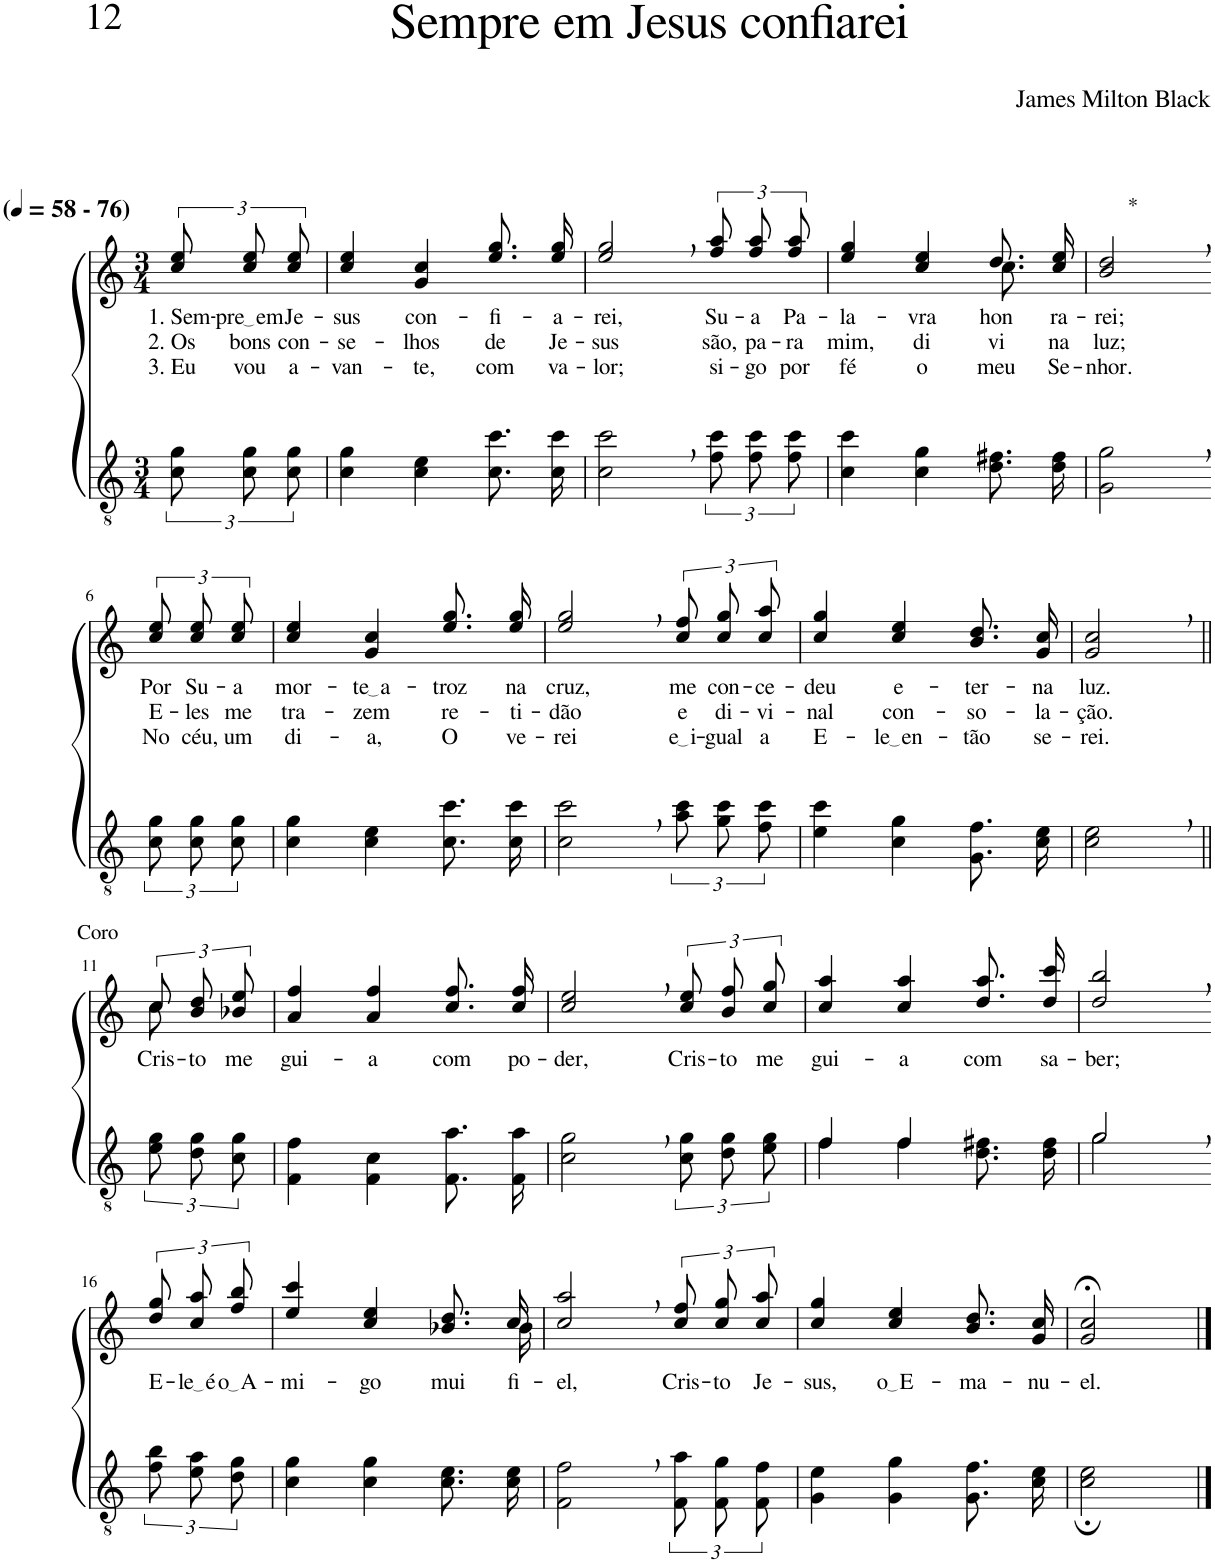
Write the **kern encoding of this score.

**kern	**kern	**text	**text	**text
*part2	*part1	*part1	*part1	*part1
*staff2	*staff1	*staff1	*staff1	*staff1
*I"Parte III e IV	*I"Parte I e II	*	*	*
*clefGv2	*clefG2	*	*	*
*Trd5c9	*Trd5c9	*	*	*
*k[]	*k[]	*	*	*
*M3/4	*M3/4	*	*	*
*MM58	*MM58	*	*	*
=1	=1	=1	=1	=1
!	!LO:TX:a:B:t=(	!	!	!
!	!LO:TX:a:B:t=- 76)	!	!	!
!	!	!LO:LY:b	!LO:LY:b	!LO:LY:b
12c\ 12g\L	12cc\ 12ee\L	1. Sem-	2. Os	3. Eu
!	!	!LO:LY:b	!LO:LY:b	!LO:LY:b
12c\ 12g\	12cc\ 12ee\	pre em	bons	vou
!	!	!LO:LY:b	!LO:LY:b	!LO:LY:b
12c\ 12g\J	12cc\ 12ee\J	Je-	con-	a-
=2	=2	=2	=2	=2
!	!	!LO:LY:b	!LO:LY:b	!LO:LY:b
4c\ 4g\	4cc/ 4ee/	-sus	-se-	-van-
!	!	!LO:LY:b	!LO:LY:b	!LO:LY:b
4c\ 4e\	4g/ 4cc/	con-	-lhos	-te,
!	!	!LO:LY:b	!LO:LY:b	!LO:LY:b
8.c\ 8.cc\L	8.ee\ 8.gg\L	-fi-	de	com
!	!	!LO:LY:b	!LO:LY:b	!LO:LY:b
16c\ 16cc\Jk	16ee\ 16gg\Jk	-a-	Je-	va-
=3	=3	=3	=3	=3
!	!	!LO:LY:b	!LO:LY:b	!LO:LY:b
2c\, 2cc\,	2ee/, 2gg/,	-rei,	-sus	-lor;
!	!	!LO:LY:b	!LO:LY:b	!LO:LY:b
12f\ 12cc\L	12ff\ 12aa\L	Su-	são,	si-
!	!	!LO:LY:b	!LO:LY:b	!LO:LY:b
12f\ 12cc\	12ff\ 12aa\	-a	pa-	-go
!	!	!LO:LY:b	!LO:LY:b	!LO:LY:b
12f\ 12cc\J	12ff\ 12aa\J	Pa-	-ra	por
=4	=4	=4	=4	=4
!	!	!LO:LY:b	!LO:LY:b	!LO:LY:b
*	*^	*	*	*
4c\ 4cc\	4ee/ 4gg/	2ryy	-la-	mim,	fé
!	!	!	!LO:LY:b	!LO:LY:b	!LO:LY:b
4c\ 4g\	4cc/ 4ee/	.	-vra	di-	o
!	!	!	!LO:LY:b	!LO:LY:b	!LO:LY:b
8.d\ 8.f#X\L	8.dd\L	8.cc\	hon-	-vi-	meu
!	!	!	!LO:LY:b	!LO:LY:b	!LO:LY:b
16d\ 16f#\Jk	16cc\ 16ee\Jk	16ryy	-ra-	-na	Se-
=5	=5	=5	=5	=5	=5
!	!LO:TX:a:t=*	!	!	!	!
!	!	!	!LO:LY:b	!LO:LY:b	!LO:LY:b
*	*v	*v	*	*	*
2G\, 2g\,	2b/, 2dd/,	-rei;	luz;	-nhor.
!!LO:LB:g=z
=6-	=6-	=6-	=6-	=6-
!	!	!LO:LY:b	!LO:LY:b	!LO:LY:b
12c\ 12g\L	12cc\ 12ee\L	Por	E-	No
!	!	!LO:LY:b	!LO:LY:b	!LO:LY:b
12c\ 12g\	12cc\ 12ee\	Su-	-les	céu,
!	!	!LO:LY:b	!LO:LY:b	!LO:LY:b
12c\ 12g\J	12cc\ 12ee\J	-a	me	um
=7	=7	=7	=7	=7
!	!	!LO:LY:b	!LO:LY:b	!LO:LY:b
4c\ 4g\	4cc/ 4ee/	mor-	tra-	di-
!	!	!LO:LY:b	!LO:LY:b	!LO:LY:b
4c\ 4e\	4g/ 4cc/	te a	-zem	-a,
!	!	!LO:LY:b	!LO:LY:b	!LO:LY:b
8.c\ 8.cc\L	8.ee\ 8.gg\L	-troz	re-	O
!	!	!LO:LY:b	!LO:LY:b	!LO:LY:b
16c\ 16cc\Jk	16ee\ 16gg\Jk	na	-ti-	ve-
=8	=8	=8	=8	=8
!	!	!LO:LY:b	!LO:LY:b	!LO:LY:b
2c\, 2cc\,	2ee/, 2gg/,	cruz,	-dão	-rei
!	!	!LO:LY:b	!LO:LY:b	!LO:LY:b
12a\ 12cc\L	12cc\ 12ff\L	me	e	e i
!	!	!LO:LY:b	!LO:LY:b	!LO:LY:b
12g\ 12cc\	12cc\ 12gg\	con-	di-	-gual
!	!	!LO:LY:b	!LO:LY:b	!LO:LY:b
12f\ 12cc\J	12cc\ 12aa\J	-ce-	-vi-	a
=9	=9	=9	=9	=9
!	!	!LO:LY:b	!LO:LY:b	!LO:LY:b
4e\ 4cc\	4cc/ 4gg/	-deu	-nal	E-
!	!	!LO:LY:b	!LO:LY:b	!LO:LY:b
4c\ 4g\	4cc/ 4ee/	e-	con-	le en
!	!	!LO:LY:b	!LO:LY:b	!LO:LY:b
8.G\ 8.f\L	8.b\ 8.dd\L	-ter-	-so-	-tão
!	!	!LO:LY:b	!LO:LY:b	!LO:LY:b
16c\ 16e\Jk	16g\ 16cc\Jk	-na	-la-	se-
=10	=10	=10	=10	=10
!	!	!LO:LY:b	!LO:LY:b	!LO:LY:b
2c\, 2e\,	2g/, 2cc/,	luz.	-ção.	-rei.
!!LO:LB:g=z
=11||	=11||	=11||	=11||	=11||
!	!LO:TX:a:t=Coro	!	!	!
!	!	!LO:LY:b	!	!
*	*^	*	*	*
12e\ 12g\L	12cc\L	8cc\	Cris-	.	.
!	!	!	!LO:LY:b	!	!
12d\ 12g\	12b\ 12dd\	.	-to	.	.
.	.	8ryy	.	.	.
!	!	!	!LO:LY:b	!	!
12c\ 12g\J	12b-X\ 12ee\J	.	me	.	.
*	*v	*v	*	*	*
=12	=12	=12	=12	=12
!	!	!LO:LY:b	!	!
4F\ 4f\	4a/ 4ff/	gui-	.	.
!	!	!LO:LY:b	!	!
4F\ 4c\	4a/ 4ff/	-a	.	.
!	!	!LO:LY:b	!	!
8.F\ 8.a\L	8.cc\ 8.ff\L	com	.	.
!	!	!LO:LY:b	!	!
16F\ 16a\Jk	16cc\ 16ff\Jk	po-	.	.
=13	=13	=13	=13	=13
!	!	!LO:LY:b	!	!
2c\, 2g\,	2cc/, 2ee/,	-der,	.	.
!	!	!LO:LY:b	!	!
12c\ 12g\L	12cc\ 12ee\L	Cris-	.	.
!	!	!LO:LY:b	!	!
12d\ 12g\	12b\ 12ff\	-to	.	.
!	!	!LO:LY:b	!	!
12e\ 12g\J	12cc\ 12gg\J	me	.	.
=14	=14	=14	=14	=14
*^	*	*	*	*
!	!	!	!LO:LY:b	!	!
4f/	4f\	4cc/ 4aa/	gui-	.	.
!	!	!	!LO:LY:b	!	!
4f/	4f\	4cc/ 4aa/	-a	.	.
!	!	!	!LO:LY:b	!	!
4ryy	8.d\ 8.f#X\L	8.dd\ 8.aa\L	com	.	.
!	!	!	!LO:LY:b	!	!
.	16d\ 16f#\Jk	16dd\ 16ccc\Jk	sa-	.	.
=15	=15	=15	=15	=15	=15
!	!	!	!LO:LY:b	!	!
2g,\	2g/	2dd/, 2bb/,	-ber;	.	.
!!LO:LB:g=z
=16-	=16-	=16-	=16-	=16-	=16-
!	!	!	!LO:LY:b	!	!
*v	*v	*	*	*	*
12f\ 12b\L	12dd\ 12gg\L	E-	.	.
!	!	!LO:LY:b	!	!
12e\ 12a\	12cc\ 12aa\	le é	.	.
!	!	!LO:LY:b	!	!
12d\ 12g\J	12ff\ 12bb\J	o A	.	.
=17	=17	=17	=17	=17
!	!	!LO:LY:b	!	!
*	*^	*	*	*
4c\ 4g\	4ee/ 4ccc/	8.ryy	-mi-	.	.
!	!	!	!LO:LY:b	!	!
*	*v	*v	*	*	*
4c\ 4g\	4cc/ 4ee/	-go	.	.
!	!	!LO:LY:b	!	!
8.c\ 8.e\L	8.b-X\ 8.dd\L	mui	.	.
*	*^	*	*	*
!	!	!	!LO:LY:b	!	!
16c\ 16e\Jk	16cc\Jk	16b-\	fi-	.	.
=18	=18	=18	=18	=18	=18
!	!	!	!LO:LY:b	!	!
*	*v	*v	*	*	*
2F\, 2f\,	2cc/, 2aa/,	-el,	.	.
!	!	!LO:LY:b	!	!
12F\ 12a\L	12cc\ 12ff\L	Cris-	.	.
!	!	!LO:LY:b	!	!
12F\ 12g\	12cc\ 12gg\	-to	.	.
!	!	!LO:LY:b	!	!
12F\ 12f\J	12cc\ 12aa\J	Je-	.	.
=19	=19	=19	=19	=19
!	!	!LO:LY:b	!	!
4G\ 4e\	4cc/ 4gg/	-sus,	.	.
!	!	!LO:LY:b	!	!
4G\ 4g\	4cc/ 4ee/	o E	.	.
!	!	!LO:LY:b	!	!
8.G\ 8.f\L	8.b\ 8.dd\L	-ma-	.	.
!	!	!LO:LY:b	!	!
16c\ 16e\Jk	16g\ 16cc\Jk	-nu-	.	.
=20	=20	=20	=20	=20
!	!	!LO:LY:b	!	!
2c\; 2e\;	2g/;< 2cc/;<	-el.	.	.
==	==	==	==	==
*-	*-	*-	*-	*-
